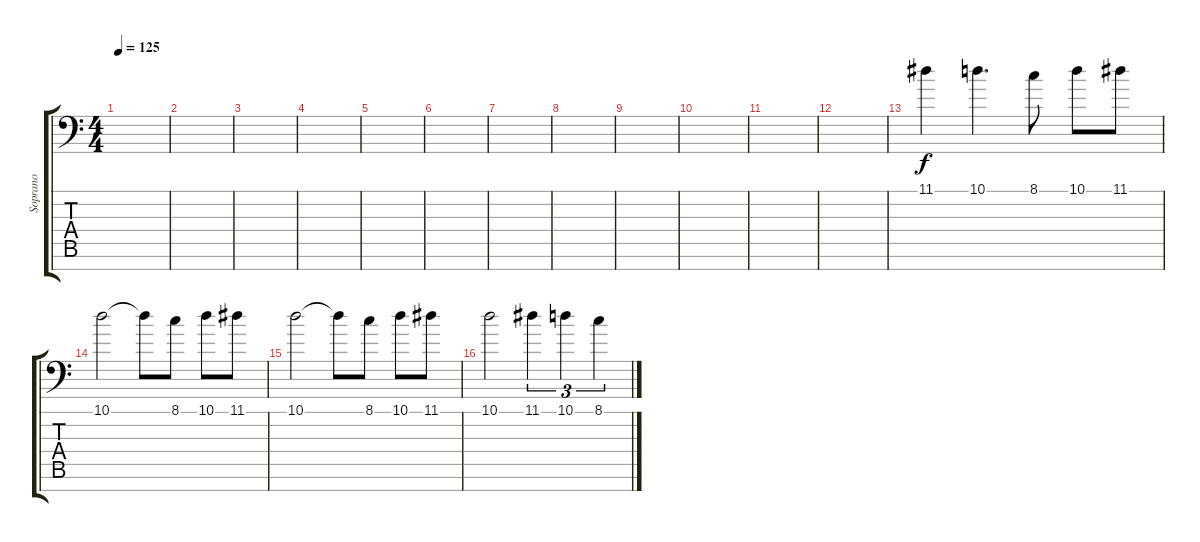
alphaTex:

\track ("Soprano" "Soprano") {instrument choiraahs}
\staff {score tabs}
\tuning (E4 B3 G3 D3 A2 E2 C-1) {hide}
\ts (4 4)
\tempo 125
\clef f4
\ks c
|
|
|
|
|
|
|
|
|
|
|
|
11.1.4 10.1.4{d} 8.1.8 10.1.8 11.1.8 |
10.1.2 10.1{t}.8 8.1.8 10.1.8 11.1.8 |
10.1.2 10.1{t}.8 8.1.8 10.1.8 11.1.8 |
10.1.2 11.1.4{tu (3 2)} 10.1.4{tu (3 2)} 8.1.4{tu (3 2)}
